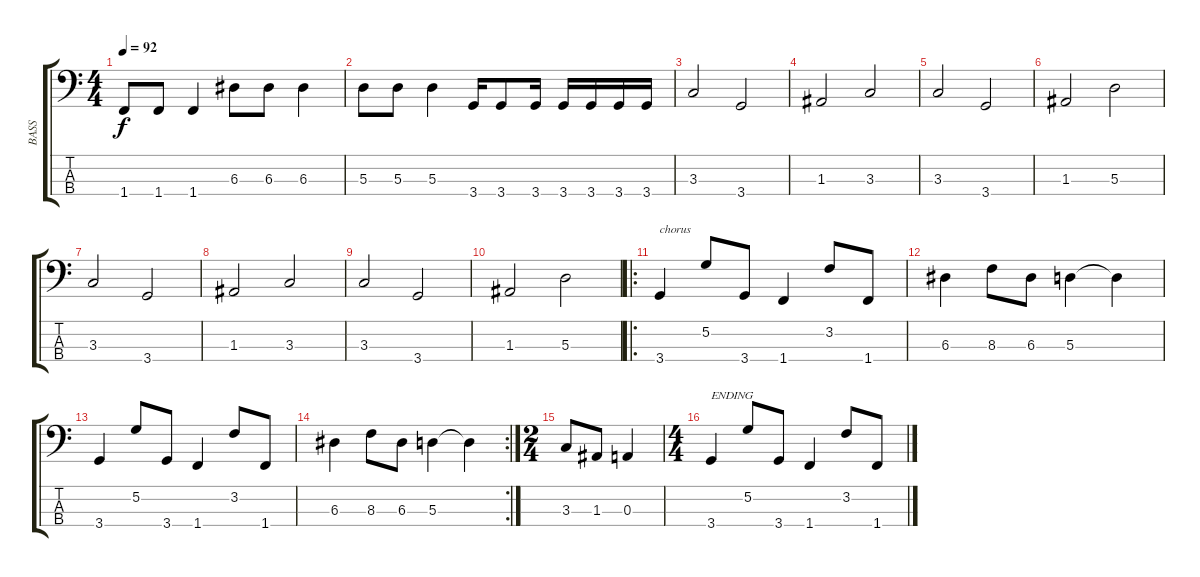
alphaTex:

\track ("BASS" "BASS") {instrument electricbasspick}
\staff {score tabs}
\tuning (G2 D2 A1 E1) {hide}
\ts (4 4)
\tempo 92
\clef f4
\ks c
1.4.8{dy f} 1.4.8 1.4.4 6.3.8 6.3.8 6.3.4 |
5.3.8 5.3.8 5.3.4 3.4.16 3.4.8 3.4.16 3.4.16 3.4.16 3.4.16 3.4.16 |
3.3.2 3.4.2 |
1.3.2 3.3.2 |
3.3.2 3.4.2 |
1.3.2 5.3.2 |
3.3.2 3.4.2 |
1.3.2 3.3.2 |
3.3.2 3.4.2 |
1.3.2 5.3.2 |
\ro
3.4.4{txt "chorus "} 5.2.8 3.4.8 1.4.4 3.2.8 1.4.8 |
6.3.4 8.3.8 6.3.8 5.3.4 5.3{t}.4 |
3.4.4 5.2.8 3.4.8 1.4.4 3.2.8 1.4.8 |
\rc 2
6.3.4 8.3.8 6.3.8 5.3.4 5.3{t}.4 |
\ts (2 4)
3.3.8 1.3.8 0.3.4 |
\ts (4 4)
3.4.4{txt "ENDING"} 5.2.8 3.4.8 1.4.4 3.2.8 1.4.8
